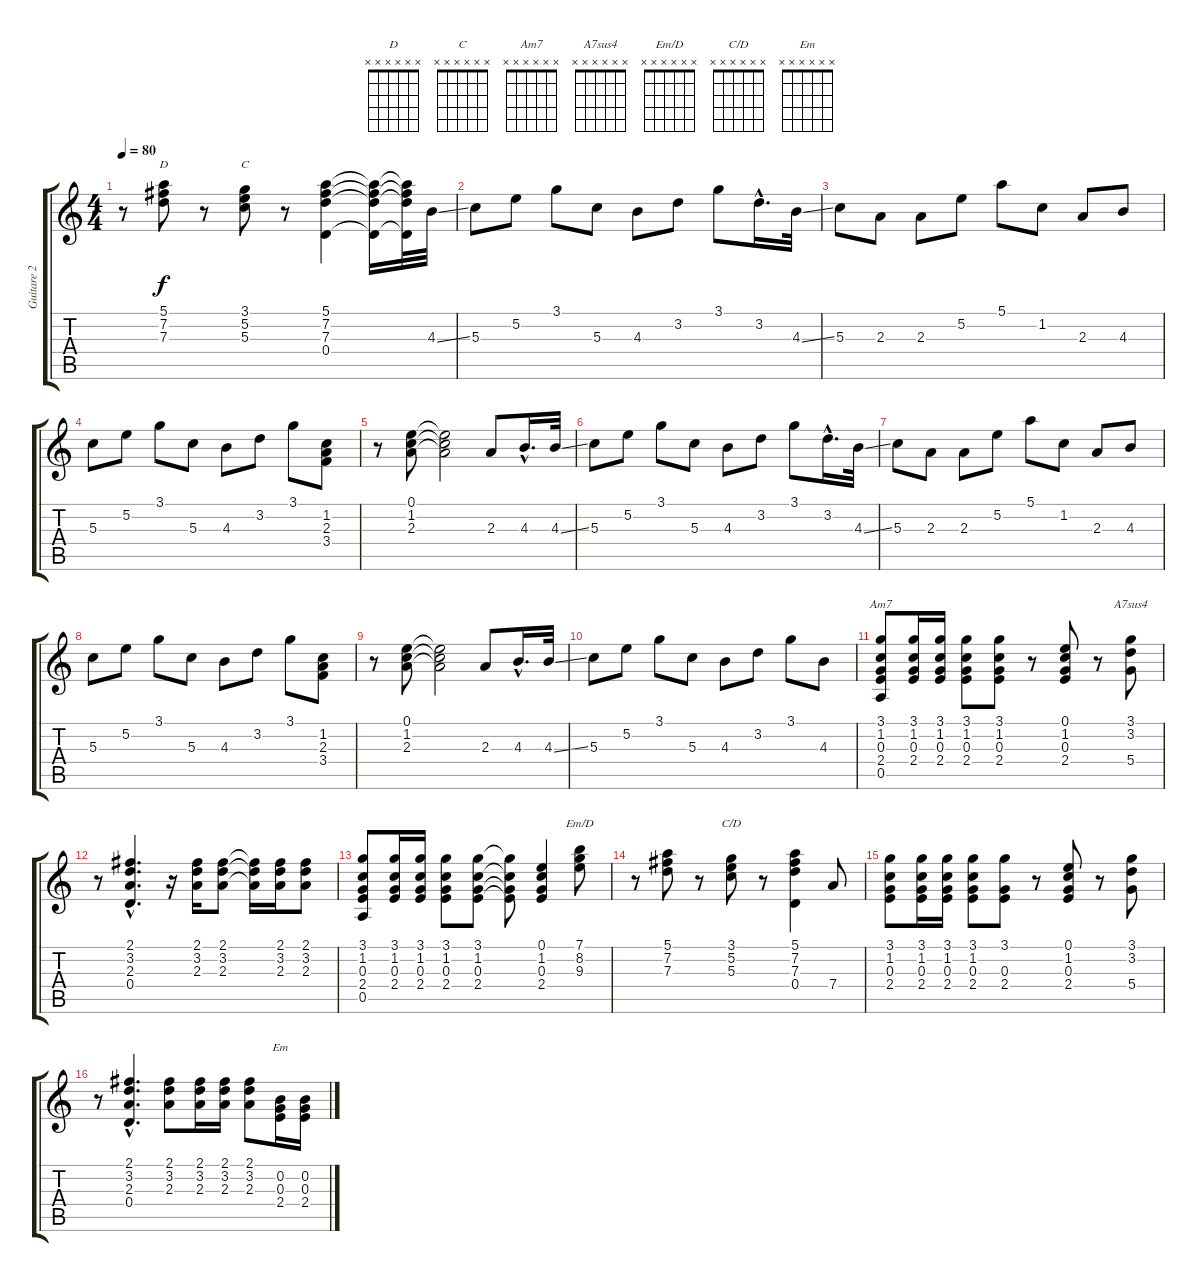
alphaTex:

\track ("Guitare 2 (12 cordes)" "Guitare 2 ") {instrument electricguitarjazz}
\staff {score tabs}
\tuning (E4 B3 G3 D3 A2 E2) {hide}
\chord ("D" x x x x x x) {firstfret 0}
\chord ("C" x x x x x x) {firstfret 0}
\chord ("Am7" x x x x x x) {firstfret 0}
\chord ("A7sus4" x x x x x x) {firstfret 0}
\chord ("Em/D" x x x x x x) {firstfret 0}
\chord ("C/D" x x x x x x) {firstfret 0}
\chord ("Em" x x x x x x) {firstfret 0}
\ts (4 4)
\tempo 80
\clef g2
\ks c
r.8{dy f} (5.1 7.2 7.3).8{ch "D"} r.8 (3.1 5.2 5.3).8{ch "C"} r.8 (5.1 7.2 7.3 0.4).4 (5.1{t} 7.2{t} 7.3{t} 0.4{t}).16 (5.1{t} 7.2{t} 7.3{t} 0.4{t}).32 4.3{ss}.32 |
5.3.8 5.2.8 3.1.8 5.3.8 4.3.8 3.2.8 3.1.8 3.2{hac}.16{d} 4.3{ss}.32 |
5.3.8 2.3.8 2.3.8 5.2.8 5.1.8 1.2.8 2.3.8 4.3.8 |
5.3.8 5.2.8 3.1.8 5.3.8 4.3.8 3.2.8 3.1.8 (1.2 2.3 3.4).8 |
r.8 (0.1 1.2 2.3).8 (0.1{t} 1.2{t} 2.3{t}).2 2.3.8 4.3{hac}.16{d} 4.3{ss}.32 |
5.3.8 5.2.8 3.1.8 5.3.8 4.3.8 3.2.8 3.1.8 3.2{hac}.16{d} 4.3{ss}.32 |
5.3.8 2.3.8 2.3.8 5.2.8 5.1.8 1.2.8 2.3.8 4.3.8 |
5.3.8 5.2.8 3.1.8 5.3.8 4.3.8 3.2.8 3.1.8 (1.2 2.3 3.4).8 |
r.8 (0.1 1.2 2.3).8 (0.1{t} 1.2{t} 2.3{t}).2 2.3.8 4.3{hac}.16{d} 4.3{ss}.32 |
5.3.8 5.2.8 3.1.8 5.3.8 4.3.8 3.2.8 3.1.8 4.3.8 |
(3.1 1.2 0.3 2.4 0.5).8{ch "Am7"} (3.1 1.2 0.3 2.4).16 (3.1 1.2 0.3 2.4).16 (3.1 1.2 0.3 2.4).8 (3.1 1.2 0.3 2.4).8 r.8 (0.1 1.2 0.3 2.4).8 r.8 (3.1 3.2 5.4).8{ch "A7sus4"} |
r.8 (2.1{hac} 3.2{hac} 2.3{hac} 0.4{hac}).4{d} r.16 (2.1 3.2 2.3).16 (2.1 3.2 2.3).8 (2.1{t} 3.2{t} 2.3{t}).16 (2.1 3.2 2.3).16 (2.1 3.2 2.3).8 |
(3.1 1.2 0.3 2.4 0.5).8 (3.1 1.2 0.3 2.4).16 (3.1 1.2 0.3 2.4).16 (3.1 1.2 0.3 2.4).8 (3.1 1.2 0.3 2.4).8 (3.1{t} 1.2{t} 0.3{t} 2.4{t}).8 (0.1 1.2 0.3 2.4).4 (7.1 8.2 9.3).8{ch "Em/D"} |
r.8 (5.1 7.2 7.3).8 r.8 (3.1 5.2 5.3).8{ch "C/D"} r.8 (5.1 7.2 7.3 0.4).4 7.4.8 |
(3.1 1.2 0.3 2.4).8 (3.1 1.2 0.3 2.4).16 (3.1 1.2 0.3 2.4).16 (3.1 1.2 0.3 2.4).8 (3.1 0.3 2.4).8 r.8 (0.1 1.2 0.3 2.4).8 r.8 (3.1 3.2 5.4).8 |
r.8 (2.1{hac} 3.2{hac} 2.3{hac} 0.4{hac}).4{d} (2.1 3.2 2.3).8 (2.1 3.2 2.3).16 (2.1 3.2 2.3).16 (2.1 3.2 2.3).8 (0.2 0.3 2.4).16{ch "Em"} (0.2 0.3 2.4).16
